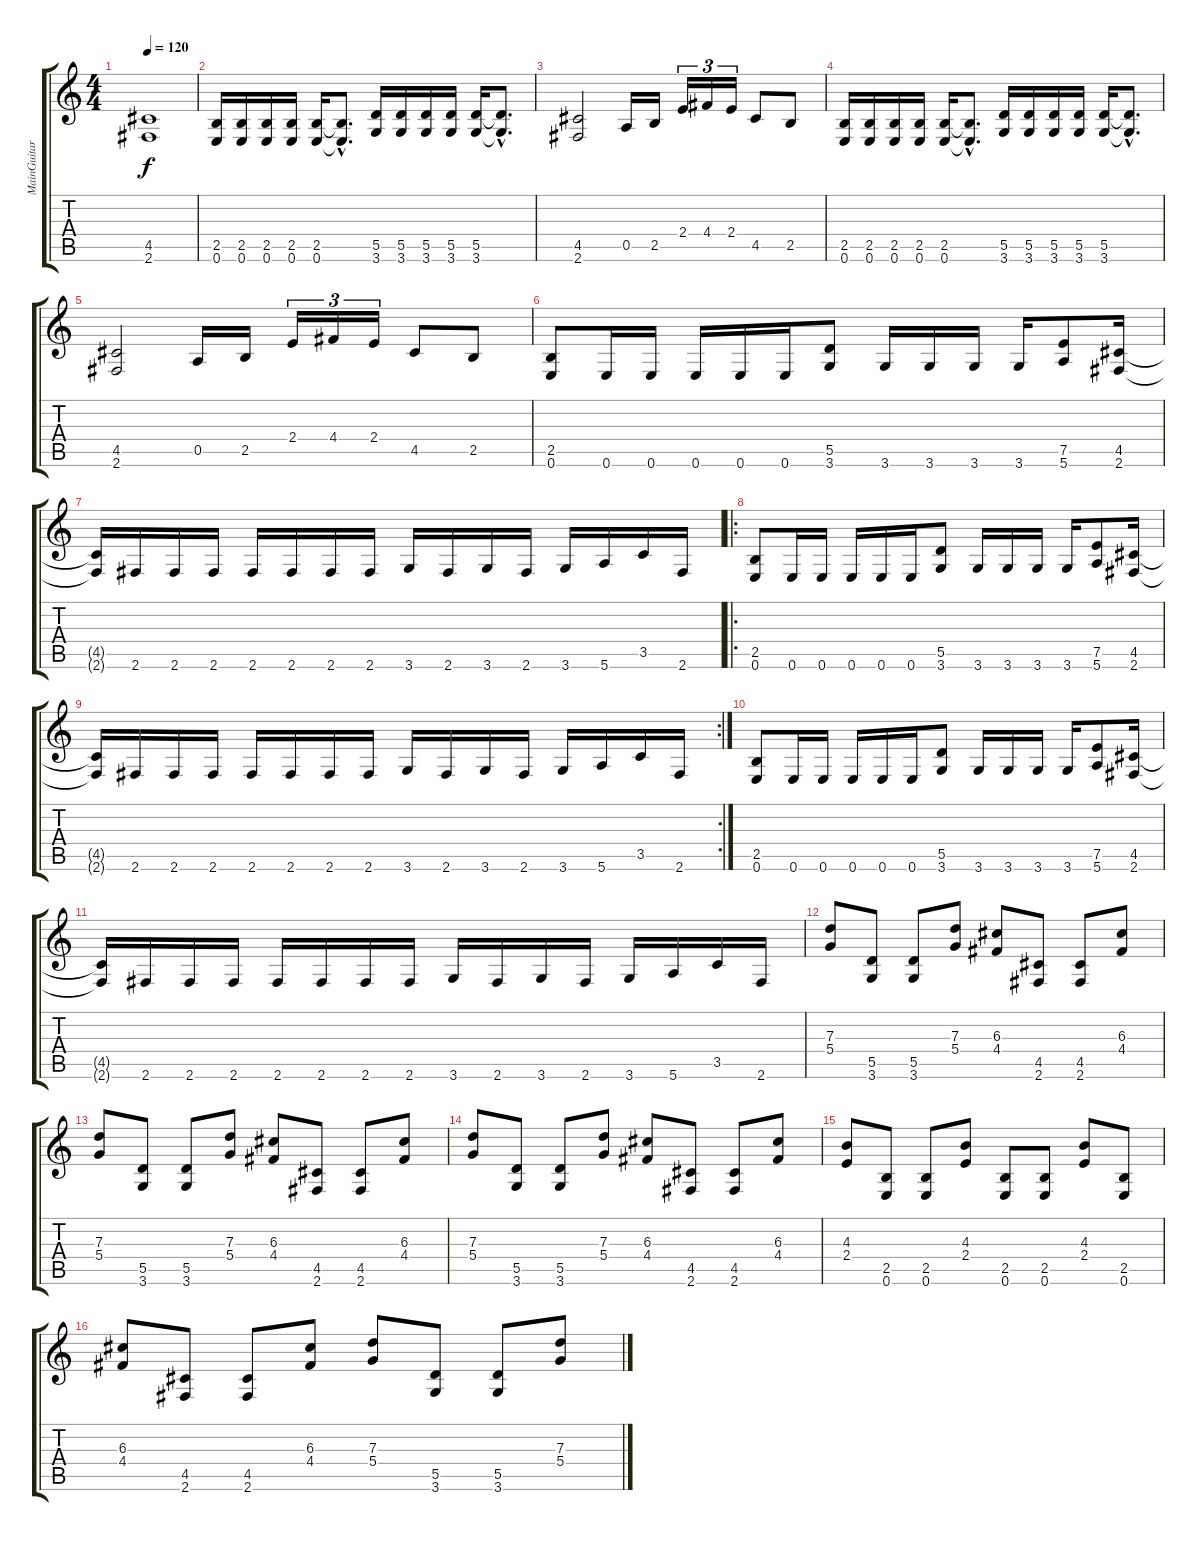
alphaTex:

\track ("MainGuitar" "MainGuitar") {instrument distortionguitar}
\staff {score tabs}
\tuning (E4 B3 G3 D3 A2 E2) {hide}
\ts (4 4)
\tempo 120
\clef g2
\ks c
(4.5 2.6).1{dy f} |
(2.5 0.6).16 (2.5 0.6).16 (2.5 0.6).16 (2.5 0.6).16 (2.5 0.6).16 (2.5{hac t} 0.6{hac t}).8{d} (5.5 3.6).16 (5.5 3.6).16 (5.5 3.6).16 (5.5 3.6).16 (5.5 3.6).16 (5.5{hac t} 3.6{hac t}).8{d} |
(4.5 2.6).2 0.5.16 2.5.16 2.4.16{tu (3 2)} 4.4.16{tu (3 2)} 2.4.16{tu (3 2)} 4.5.8 2.5.8 |
(2.5 0.6).16 (2.5 0.6).16 (2.5 0.6).16 (2.5 0.6).16 (2.5 0.6).16 (2.5{hac t} 0.6{hac t}).8{d} (5.5 3.6).16 (5.5 3.6).16 (5.5 3.6).16 (5.5 3.6).16 (5.5 3.6).16 (5.5{hac t} 3.6{hac t}).8{d} |
(4.5 2.6).2 0.5.16 2.5.16 2.4.16{tu (3 2)} 4.4.16{tu (3 2)} 2.4.16{tu (3 2)} 4.5.8 2.5.8 |
(2.5 0.6).8 0.6.16 0.6.16 0.6.16 0.6.16 0.6.16 (5.5 3.6).8 3.6.16 3.6.16 3.6.16 3.6.16 (7.5 5.6).8 (4.5 2.6).16 |
(4.5{t} 2.6{t}).16 2.6.16 2.6.16 2.6.16 2.6.16 2.6.16 2.6.16 2.6.16 3.6.16 2.6.16 3.6.16 2.6.16 3.6.16 5.6.16 3.5.16 2.6.16 |
\ro
(2.5 0.6).8 0.6.16 0.6.16 0.6.16 0.6.16 0.6.16 (5.5 3.6).8 3.6.16 3.6.16 3.6.16 3.6.16 (7.5 5.6).8 (4.5 2.6).16 |
\rc 2
(4.5{t} 2.6{t}).16 2.6.16 2.6.16 2.6.16 2.6.16 2.6.16 2.6.16 2.6.16 3.6.16 2.6.16 3.6.16 2.6.16 3.6.16 5.6.16 3.5.16 2.6.16 |
(2.5 0.6).8 0.6.16 0.6.16 0.6.16 0.6.16 0.6.16 (5.5 3.6).8 3.6.16 3.6.16 3.6.16 3.6.16 (7.5 5.6).8 (4.5 2.6).16 |
(4.5{t} 2.6{t}).16 2.6.16 2.6.16 2.6.16 2.6.16 2.6.16 2.6.16 2.6.16 3.6.16 2.6.16 3.6.16 2.6.16 3.6.16 5.6.16 3.5.16 2.6.16 |
(7.3 5.4).8 (5.5 3.6).8 (5.5 3.6).8 (7.3 5.4).8 (6.3 4.4).8 (4.5 2.6).8 (4.5 2.6).8 (6.3 4.4).8 |
(7.3 5.4).8 (5.5 3.6).8 (5.5 3.6).8 (7.3 5.4).8 (6.3 4.4).8 (4.5 2.6).8 (4.5 2.6).8 (6.3 4.4).8 |
(7.3 5.4).8 (5.5 3.6).8 (5.5 3.6).8 (7.3 5.4).8 (6.3 4.4).8 (4.5 2.6).8 (4.5 2.6).8 (6.3 4.4).8 |
(4.3 2.4).8 (2.5 0.6).8 (2.5 0.6).8 (4.3 2.4).8 (2.5 0.6).8 (2.5 0.6).8 (4.3 2.4).8 (2.5 0.6).8 |
(6.3 4.4).8 (4.5 2.6).8 (4.5 2.6).8 (6.3 4.4).8 (7.3 5.4).8 (5.5 3.6).8 (5.5 3.6).8 (7.3 5.4).8
